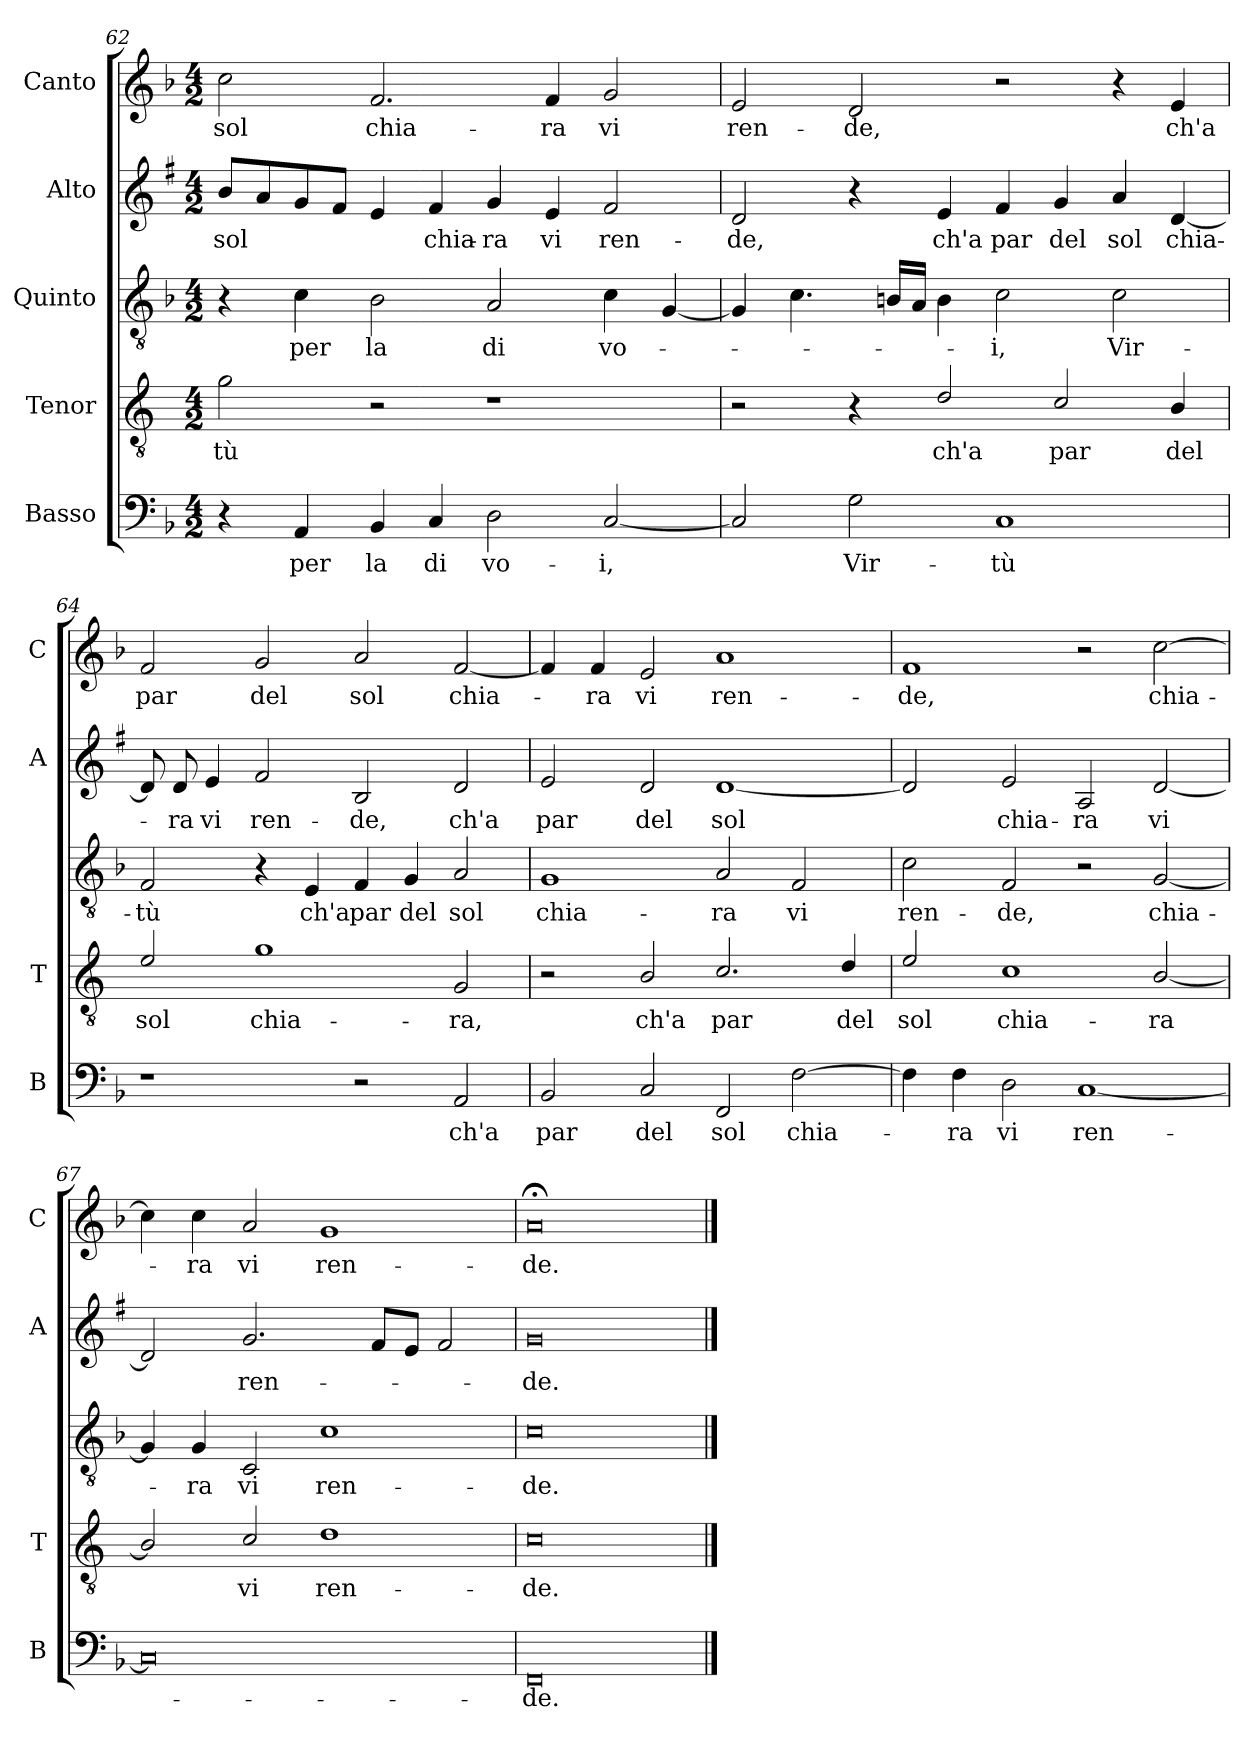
**kern	**text	**kern	**text	**kern	**text	**kern	**text	**kern	**text
*part5	*part5	*part4	*part4	*part3	*part3	*part2	*part2	*part1	*part1
*staff5	*staff5	*staff4	*staff4	*staff3	*staff3	*staff2	*staff2	*staff1	*staff1
*I"Basso	*	*I"Tenor	*	*I"Quinto	*	*I"Alto	*	*I"Canto	*
*I'B	*	*I'T	*	*	*	*I'A	*	*I'C	*
*clefF4	*	*clefGv2	*	*clefGv2	*	*clefG2	*	*clefG2	*
*	*	*ITrd4c7	*	*	*	*ITrd1c2	*	*	*
*k[b-]	*	*k[b-]	*	*k[b-]	*	*k[b-]	*	*k[b-]	*
*F:	*	*F:	*	*F:	*	*F:	*	*F:	*
*M4/2	*	*M4/2	*	*M4/2	*	*M4/2	*	*M4/2	*
=62	=62	=62	=62	=62	=62	=62	=62	=62	=62
!	!	!	!LO:LY:b	!	!	!	!LO:LY:b	!	!LO:LY:b
4r	.	2c\	-tù	4r	.	8a/L	sol	2cc\	sol
.	.	.	.	.	.	8g/	.	.	.
!	!LO:LY:b	!	!	!	!LO:LY:b	!	!	!	!
4AA/	per	.	.	4c\	per	8f/	.	.	.
.	.	.	.	.	.	8e/J	.	.	.
!	!LO:LY:b	!	!	!	!LO:LY:b	!	!	!	!LO:LY:b
4BB-/	la	2r	.	2B-\	la	4d/	.	2.f/	chia-
!	!LO:LY:b	!	!	!	!	!	!LO:LY:b	!	!
4C/	di	.	.	.	.	4e/	chia-	.	.
!	!LO:LY:b	!	!	!	!LO:LY:b	!	!LO:LY:b	!	!
2D\	vo-	1r	.	2A/	di	4f/	-ra	.	.
!	!	!	!	!	!	!	!LO:LY:b	!	!LO:LY:b
.	.	.	.	.	.	4d/	vi	4f/	-ra
!	!LO:LY:b	!	!	!	!LO:LY:b	!	!LO:LY:b	!	!LO:LY:b
[2C/	-i,	.	.	4c\	vo-	2e/	ren-	2g/	vi
.	.	.	.	[4G/	.	.	.	.	.
=63	=63	=63	=63	=63	=63	=63	=63	=63	=63
!	!	!	!	!	!	!	!LO:LY:b	!	!LO:LY:b
2C/]	.	2r	.	4G/]	.	2c/	-de,	2e/	ren-
.	.	.	.	4.c\	.	.	.	.	.
!	!LO:LY:b	!	!	!	!	!	!	!	!LO:LY:b
2G\	Vir-	4r	.	.	.	4r	.	2d/	-de,
.	.	.	.	16Bn/LL	.	.	.	.	.
.	.	.	.	16A/JJ	.	.	.	.	.
!	!	!	!LO:LY:b	!	!	!	!LO:LY:b	!	!
.	.	2G/	ch'a	4B\	.	4d/	ch'a	.	.
!	!LO:LY:b	!	!	!	!LO:LY:b	!	!LO:LY:b	!	!
1C	-tù	.	.	2c\	-i,	4e/	par	2r	.
!	!	!	!LO:LY:b	!	!	!	!LO:LY:b	!	!
.	.	2F/	par	.	.	4f/	del	.	.
!	!	!	!	!	!LO:LY:b	!	!LO:LY:b	!	!
.	.	.	.	2c\	Vir-	4g/	sol	4r	.
!	!	!	!LO:LY:b	!	!	!	!LO:LY:b	!	!LO:LY:b
.	.	4E/	del	.	.	[4c/	chia-	4e/	ch'a
!!LO:PB:g=z
=64	=64	=64	=64	=64	=64	=64	=64	=64	=64
!	!	!	!LO:LY:b	!	!LO:LY:b	!	!	!	!LO:LY:b
1r	.	2A/	sol	2F/	-tù	8c/]	.	2f/	par
!	!	!	!	!	!	!	!LO:LY:b	!	!
.	.	.	.	.	.	8c/	-ra	.	.
!	!	!	!	!	!	!	!LO:LY:b	!	!
.	.	.	.	.	.	4d/	vi	.	.
!	!	!	!LO:LY:b	!	!	!	!LO:LY:b	!	!LO:LY:b
.	.	1c	chia-	4r	.	2e/	ren-	2g/	del
!	!	!	!	!	!LO:LY:b	!	!	!	!
.	.	.	.	4E/	ch'a	.	.	.	.
!	!	!	!	!	!LO:LY:b	!	!LO:LY:b	!	!LO:LY:b
2r	.	.	.	4F/	par	2A/	-de,	2a/	sol
!	!	!	!	!	!LO:LY:b	!	!	!	!
.	.	.	.	4G/	del	.	.	.	.
!	!LO:LY:b	!	!LO:LY:b	!	!LO:LY:b	!	!LO:LY:b	!	!LO:LY:b
2AA/	ch'a	2C/	-ra,	2A/	sol	2c/	ch'a	[2f/	chia-
=65	=65	=65	=65	=65	=65	=65	=65	=65	=65
!	!LO:LY:b	!	!	!	!LO:LY:b	!	!LO:LY:b	!	!
2BB-/	par	2r	.	1G	chia-	2d/	par	4f/]	.
!	!	!	!	!	!	!	!	!	!LO:LY:b
.	.	.	.	.	.	.	.	4f/	-ra
!	!LO:LY:b	!	!LO:LY:b	!	!	!	!LO:LY:b	!	!LO:LY:b
2C/	del	2E/	ch'a	.	.	2c/	del	2e/	vi
!	!LO:LY:b	!	!LO:LY:b	!	!LO:LY:b	!	!LO:LY:b	!	!LO:LY:b
2FF/	sol	2.F/	par	2A/	-ra	[1c	sol	1a	ren-
!	!LO:LY:b	!	!	!	!LO:LY:b	!	!	!	!
[2F\	chia-	.	.	2F/	vi	.	.	.	.
!	!	!	!LO:LY:b	!	!	!	!	!	!
.	.	4G/	del	.	.	.	.	.	.
=66	=66	=66	=66	=66	=66	=66	=66	=66	=66
!	!	!	!LO:LY:b	!	!LO:LY:b	!	!	!	!LO:LY:b
4F\]	.	2A/	sol	2c\	ren-	2c/]	.	1f	-de,
!	!LO:LY:b	!	!	!	!	!	!	!	!
4F\	-ra	.	.	.	.	.	.	.	.
!	!LO:LY:b	!	!LO:LY:b	!	!LO:LY:b	!	!LO:LY:b	!	!
2D\	vi	1F	chia-	2F/	-de,	2d/	chia-	.	.
!	!LO:LY:b	!	!	!	!	!	!LO:LY:b	!	!
[1C	ren-	.	.	2r	.	2G/	-ra	2r	.
!	!	!	!LO:LY:b	!	!LO:LY:b	!	!LO:LY:b	!	!LO:LY:b
.	.	[2E/	-ra	[2G/	chia-	[2c/	vi	[2cc\	chia-
=67	=67	=67	=67	=67	=67	=67	=67	=67	=67
0C]	.	2E/]	.	4G/]	.	2c/]	.	4cc\]	.
!	!	!	!	!	!LO:LY:b	!	!	!	!LO:LY:b
.	.	.	.	4G/	-ra	.	.	4cc\	-ra
!	!	!	!LO:LY:b	!	!LO:LY:b	!	!LO:LY:b	!	!LO:LY:b
.	.	2F/	vi	2C/	vi	2.f/	ren-	2a/	vi
!	!	!	!LO:LY:b	!	!LO:LY:b	!	!	!	!LO:LY:b
.	.	1G	ren-	1c	ren-	.	.	1g	ren-
.	.	.	.	.	.	8e/L	.	.	.
.	.	.	.	.	.	8d/J	.	.	.
.	.	.	.	.	.	2e/	.	.	.
=68	=68	=68	=68	=68	=68	=68	=68	=68	=68
!	!LO:LY:b	!	!LO:LY:b	!	!LO:LY:b	!	!LO:LY:b	!	!LO:LY:b
0FF	-de.	0F	-de.	0c	-de.	0f	-de.	0a;<	-de.
==	==	==	==	==	==	==	==	==	==
*-	*-	*-	*-	*-	*-	*-	*-	*-	*-
